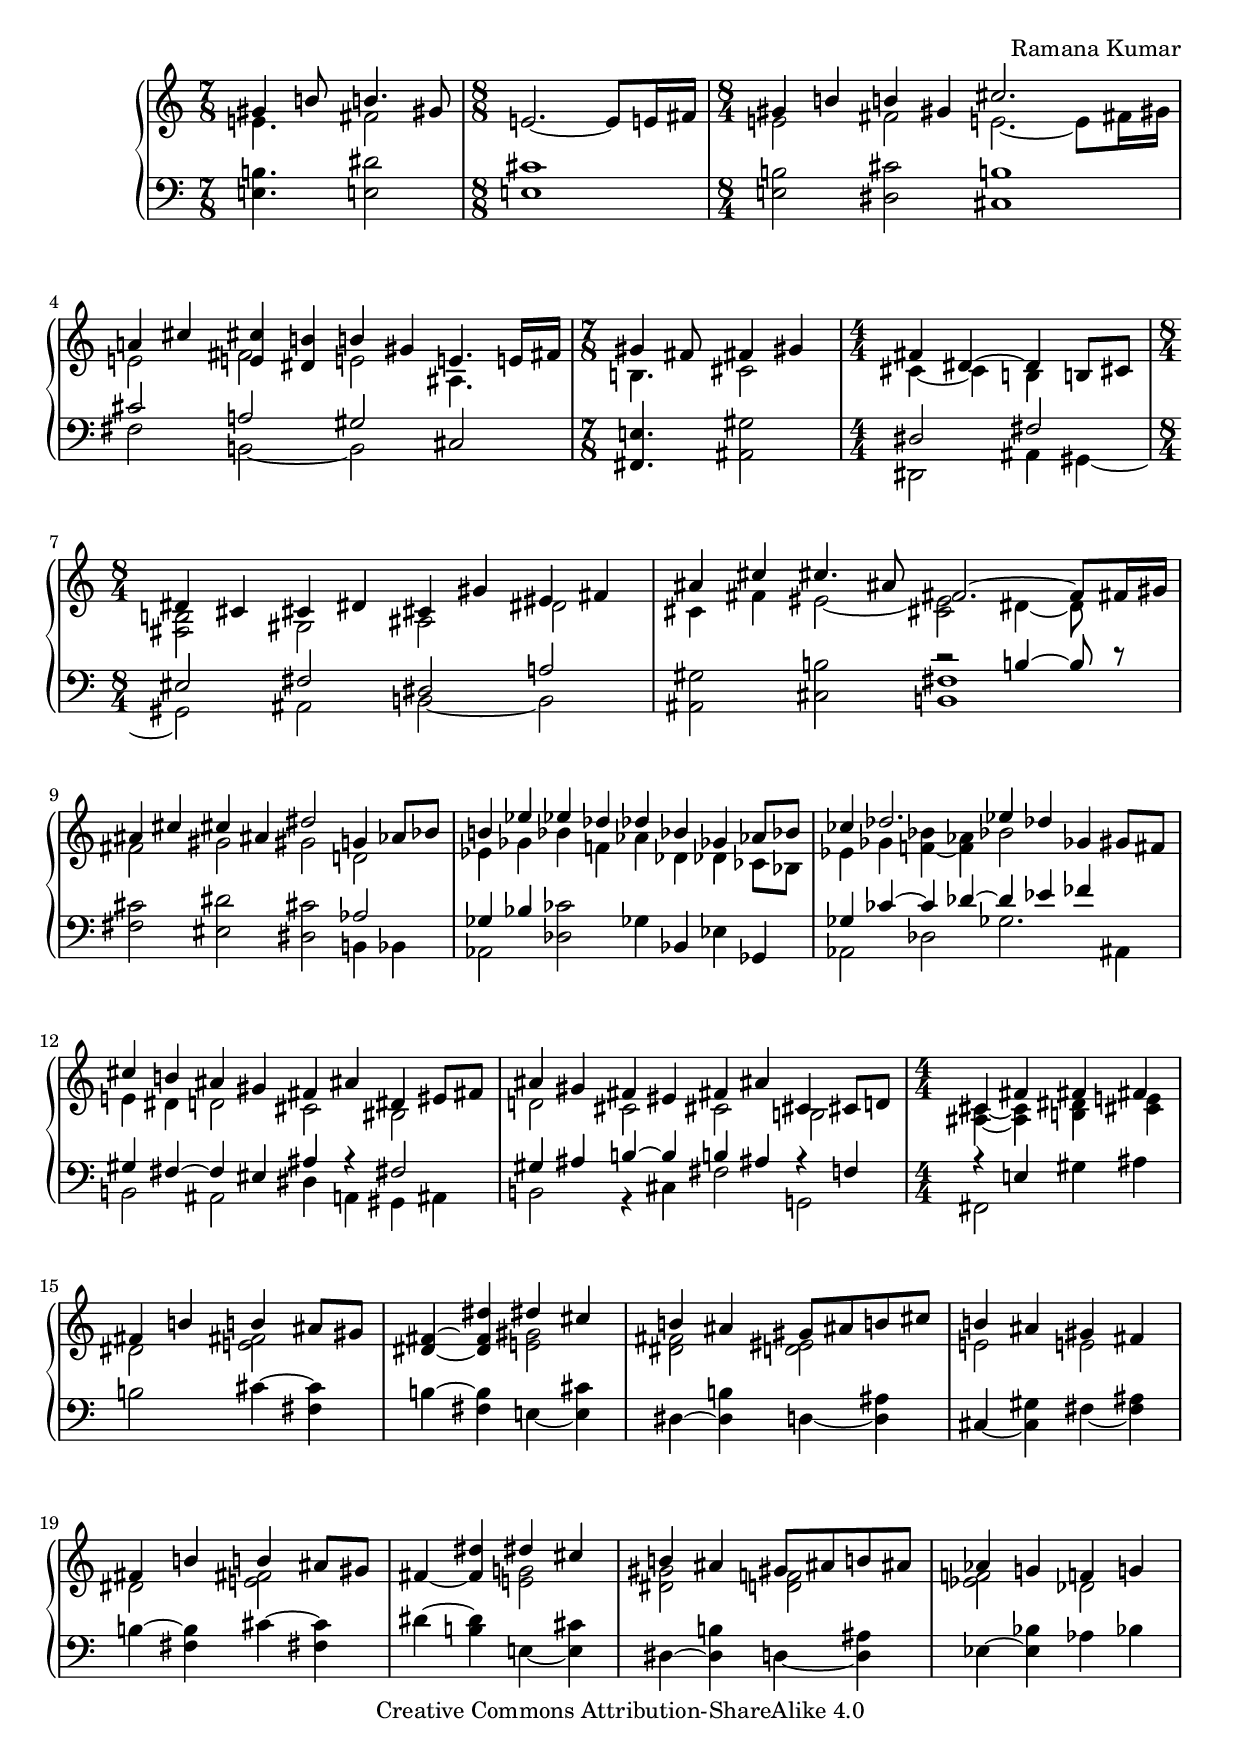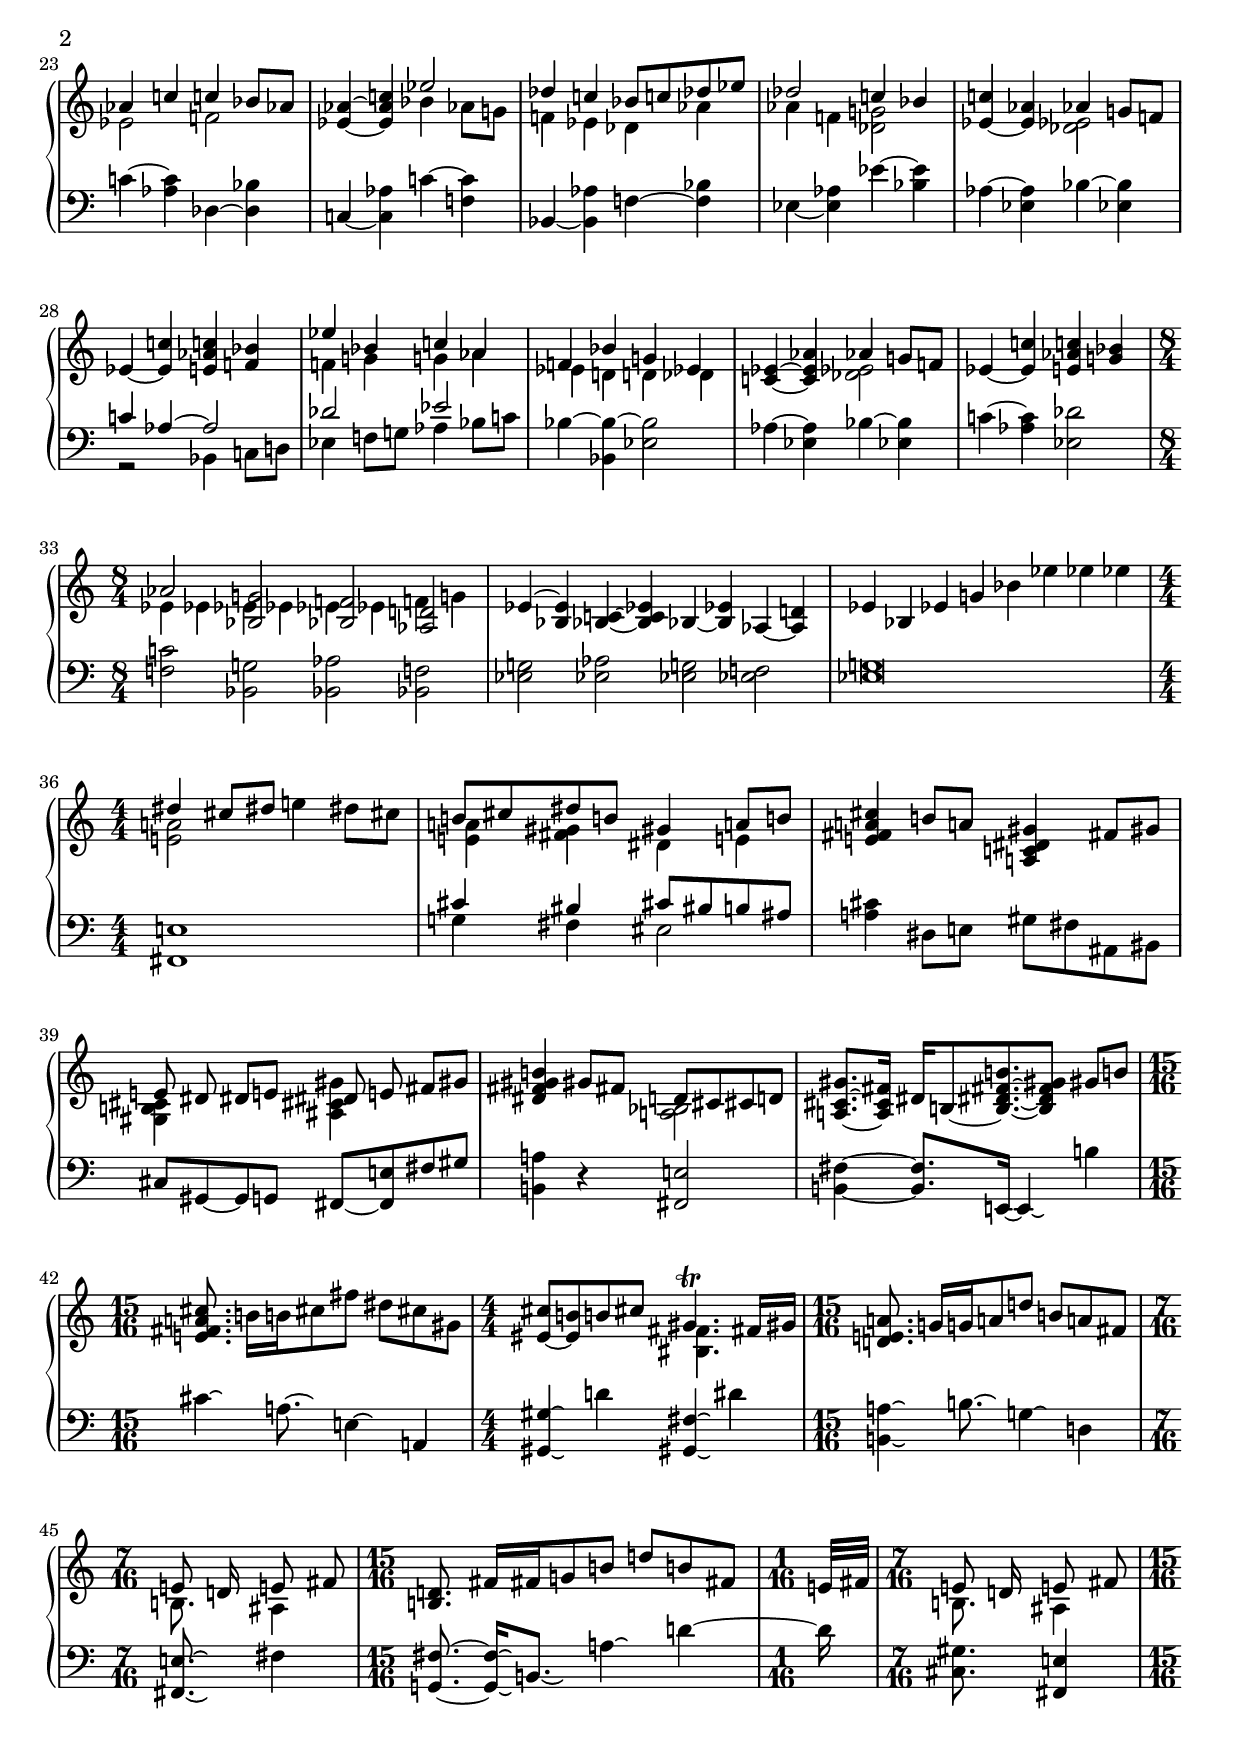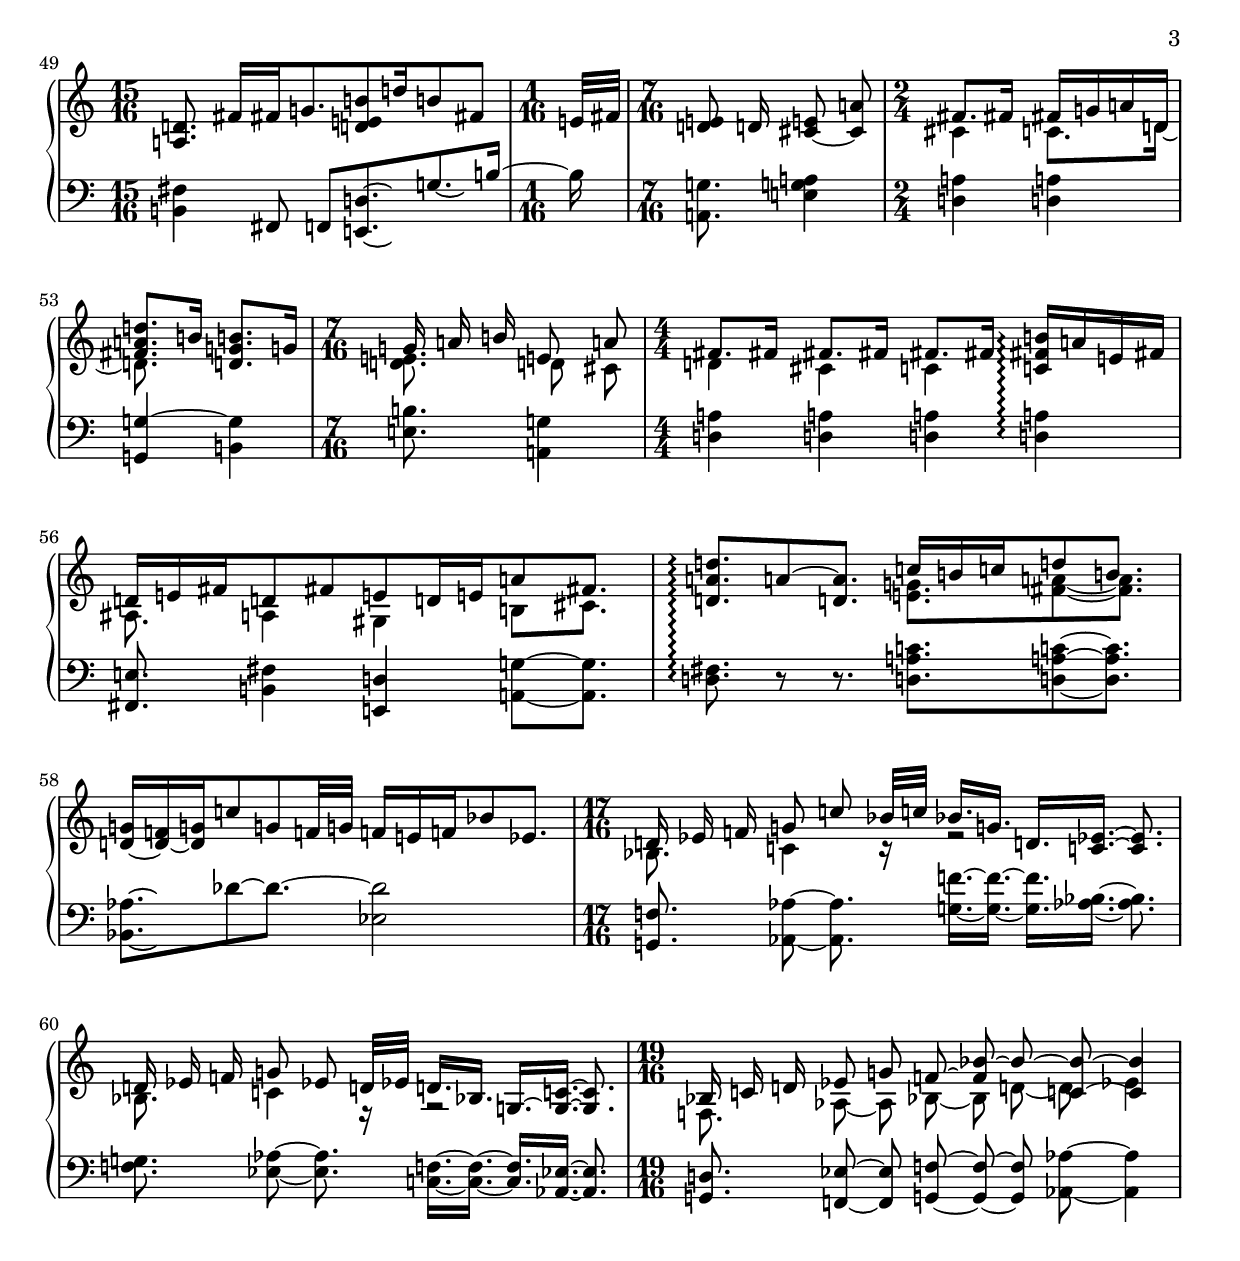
\version "2.18.0"

\header {
% title = "tbd"
  composer = "Ramana Kumar"
  date = "2015"
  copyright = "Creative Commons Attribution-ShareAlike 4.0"
% dedication = "tbd"
}

#(ly:set-option 'point-and-click #f)

\score {
  \new PianoStaff <<
    \new Staff {
      \accidentalStyle PianoStaff.dodecaphonic
      \override PianoStaff.TimeSignature.style = #'numbered
      \set PianoStaff.connectArpeggios = ##t

      \clef treble

      \time 7/8
      << { gis'4 b'8 b'4. gis'8 }
      \\ { e'4. fis'2 } >>
      |

      \time 8/8
      e'2. ~ e'8 e'16 fis'
      |

      \time 8/4
      << { gis'4 b' b' gis' cis''2. s8 }
      \\ { e'2 fis' e'2. ~ e'8 fis'16 gis' } >>
      |

      << { a'4 cis'' < e' cis''> < dis' b'> b' gis' e'4. e'16 fis' }
      \\ { e'2 fis' e' ais4. s8 } >>
      |

      \time 7/8
      << { gis'4 fis'8 fis'4 gis' }
      \\ { b4. cis'2 } >>
      |

      \time 4/4
      << { fis'4 dis'4 ~ dis' b8 cis' }
      \\ { cis'4 ~ cis' b s } >>
      |

      \time 8/4
      << { dis'4 cis' cis' dis' cis' gis' eis' fis' }
      \\ { < fis b>2 gis ais dis' } >>
      |

      << { ais'4 cis'' cis''4. ais'8 fis'2. ~ fis'8 fis'16 gis' }
      \\ { cis'4 fis' eis'2 ~ < cis' eis'> dis'4 ~ dis'8 } >>
      |

      << { ais'4 cis'' cis'' ais' dis''2 g'4 aes'8 bes' }
      \\ { fis'2 gis' gis' d' } >>
      |

      << { b'4 ees'' ees'' des'' des'' bes' ges' aes'8 bes' }
      \\ { ees'4 ges' bes' f' aes' des' des' ces'8 bes } >>
      |

      << { ces''4 des''2. ees''4 des'' ges' gis'8 fis' }
      \\ { ees'4 ges' < f' bes'> ~ < f' aes'> bes'2 s } >>
      |

      << { cis''4 b' ais' gis' fis' ais' dis' eis'8 fis' }
      \\ { e'4 dis' d'2 cis' bis } >>
      |

      << { ais'4 gis' fis' eis' fis' ais' cis' cis'8 d' }
      \\ { d'2 cis' cis' b } >>
      |

      \time 4/4
      << { cis'4 fis' fis' fis' }
      \\ { < ais cis'>4 ~ < ais cis'> < b dis'> < cis' e'> } >>
      |

      << { fis'4 b' b' ais'8 gis' }
      \\ { dis'2 < e' fis'> } >>
      |

      < dis' fis'>4 ~ < dis' fis' dis''> << { dis'' cis'' } \\  < e' gis'>2 >>
      |

      << { b'4 ais' gis'8 ais' b' cis'' }
      \\ { < dis' fis'>2 < d' eis'> } >>
      |

      << { b'4 ais' gis' fis' }
      \\ {e'2 e' } >>
      |

      << { fis'4 b' b' ais'8 gis' }
      \\ { dis'2 < e' fis'> } >>
      |

      fis'4 ~ < fis' dis''> << { dis'' cis'' } \\  < e' g'>2 >>
      |

      << { b'4 ais' gis'8 ais' b' ais' }
      \\ { < dis' gis'>2 < d' f'> } >>
      |

      << { aes'4 g' f' g' }
      \\ { < ees' f'>2 des' } >>
      |

      << { aes'4 c'' c'' bes'8 aes' }
      \\ { ees'2 f' } >>
      |

      < ees' aes'>4 ~ < ees' aes' c''>
      << { ees''2 } \\ { bes'4 aes'8 g' } >>
      |

      << { des''4 c'' bes'8 c'' des'' ees'' }
      \\ { f'4 ees' des' aes' } >>
      |

      << { des''2 c''4 bes' }
      \\ { aes'4 f' < des' g'>2 } >>
      |

      < ees' c''>4 ~ < ees' aes'> << { aes' g'8 f' } \\ < des' ees'>2 >>
      |

      ees'4 ~ < ees' c''> < e' aes' c''> < f' bes'>
      |

      << { ees''4 bes' c'' aes' }
      \\ { f' g' g' aes' } >>
      |

      << { f' bes' g' ees' }
      \\ { ees' d' d' des' } >>
      |

      < c' ees'>4 ~ < c' ees' aes'> << { aes' g'8 f' } \\ < des' ees'>2 >>
      |

      ees'4 ~ < ees' c''> < e' aes' c''> < g' bes'>
      |

      \time 8/4
      << { aes'2 < bes g'> < bes f'> < aes d'> }
      \\ { ees'4 ees' ees' ees' ees' ees' f' g' } >>
      |

      ees'4 ~ < ees' bes> < bes c'> ~ < bes c' ees'>
      bes4 ~ < bes ees'> aes ~ < aes d'>
      |

      ees'4 bes ees' g' bes' ees'' ees'' ees''
      |

      \time 4/4
      << { dis''4 cis''8 dis'' } \\ < e' a'>2 >> e''4 dis''8 cis''
      |

      << { b'8 cis'' dis'' b' gis'4 a'8 b' }
      \\ { < e' a'>4 < fis' gis'> dis' e' } >>
      |

      < e' fis' a' cis''>4 b'8 a' < a c' dis' gis'>4 fis'8 gis'
      |

      << { e'8 dis' } \\ { < gis b cis'>4} >> dis'8 e'
      << { dis'8 e' } \\ { < ais cis' gis'>4 } >> fis'8 gis'
      |

      < dis' fis' gis' b'>4 gis'8 fis'
      << { d'8 cis' cis' d' }
      \\ { < a bes>2 } >>
      |

      < a cis' gis'>8. ~ < a cis' fis'>16 dis' b8 ~
      < b dis' fis' b'>8. ~ < b dis' fis' gis'>8 gis' b'
      |

      \time 15/16
      < e' fis' a' cis''>8. b'16 b' cis''8
      fis'' dis'' cis'' gis'8
      |

      \time 4/4
      < eis' cis''>8 ~ < eis' b'> b' cis''8 << gis'4.\trill \\ < bis fis'>4. >> fis'16 gis'
      |

      \time 15/16
      < d' e' a'>8. g'16 g' a'8
      d'' b' a' fis'
      |

      \time 7/16
      << { e'8 d'16 e'8 fis'}
      \\ { b8. ais4 } >>

      \time 15/16
      < b d'>8. fis'16 fis' g'8

      b'8 d'' b' fis'

      \time 1/16
      e'32 fis'

      \time 7/16
      << { e'8 d'16 e'8 fis' } \\ { b8. ais4 } >>

      \time 15/16
      < a d'>8. fis'16 fis' g'8.
      < d' e' b'>8 d''16 b'8 fis'8

      \time 1/16
      e'32 fis'

      \time 7/16
      < e' d'>8 d'16 < cis' e'>8 ~ < cis' a'>
      \time 2/4
      << { fis'8. fis'16 fis' g' a' d' } \\ { cis'4 c'8. d'16 ~ } >>

      << { < fis' a' d''>8. b'16 } \\ { d'8. s16 } >> < d' g' b'>8. g'16
      \time 7/16
      << { g' a' b' e'8 a'8 }
      \\ { < d' e'>8. d'8 cis'8 } >>
      |

      \time 4/4
      << { fis'8. fis'16 fis'8. fis'16 fis'8. fis'16 }
      \\ { d'4 cis' c' } >>
      < c' fis' b'>16\arpeggio a' e' fis'

      << { d'16 e'  fis' d'8 fis' e' d'16 e' a'8 fis'8. }
      \\ { ais8. a4 gis4 b8 cis'8. } >>
      |

      < d' a' d''>8.\arpeggio a'8 ~ < a' d'>8.
      << { c''16 b' c'' d''8 b'8. }
      \\ { < e' g'>8. < fis' a'>8 ~ < fis' a'>8. } >>

      < d' g'>16 ~ < d' f'> ~ < d' g'> c''8 g'8 f'32 g' f'16 e' f' bes'8 ees'8.

      \time 17/16
      << { d'16 ees' f' g'8 c'' bes'32 c'' bes'16. g' d' < c' ees'> ~ < c' ees'>8. }
      \\ { bes8. c'4 r16 r2 } >>
      |

      << { d'16 ees' f' g'8 ees' d'32 ees' d'16. bes g ~ < g c'> ~ < g c'>8. }
      \\ { bes8. c'4 r16 r2 } >>

      \time 19/16
      << { bes16 c' d' ees'8 g' f' ~ < f' bes'> ~ bes' ~ < c' bes'> ~ < c' bes'>4 }
      \\ { f8. aes8 ~ aes8 bes ~ bes d' ~ d' ees'4 } >>
      |


    }
    \new Staff {
      \clef bass

      < e b>4. < e dis'>2
      |

      < e cis'>1
      |

      < e b>2 < dis cis'> < cis b>1
      |

      << { cis'2 a gis }
      \\ { fis b, ~ b, } >> cis
      |

      < fis, e>4. < ais, gis>2
      |

      << { dis2 fis }
      \\ { dis,2 ais,4 gis, ~ } >>
      |

      << { eis2 fis dis a }
      \\ { gis, ais, b, ~ b, } >>
      |

      < ais, gis>2 < cis b> << { r2 b4 ~ b8 r } \\ < b, fis>1 >>
      |

      < fis cis'>2 < eis dis'> < dis cis'> << aes2 \\ { b,4 bes, } >>
      |

      << { ges4 bes } \\ aes,2 >> < des ces'>2 ges4 bes, ees ges,
      |

      << { ges4 ces' ~ ces' des' ~ des' ees' fes' s }
      \\ { aes,2 des ges2. ais,4 } >>
      |

      << { gis4 fis ~ fis eis ais r fis2 }
      \\ { b,2 ais, dis4 a, gis, ais, } >>
      |

      << { gis4 ais b ~ b b ais r f }
      \\ { b,2 r4 cis fis2 g, } >>
      |

      << { r4 e } \\ { fis,2 } >> gis4 ais
      |

      b2 cis'4 ~ < cis' fis>
      |

      b4 ~ < fis b > e ~ < e cis'>
      |

      dis4 ~ < dis b> d ~ < d ais>
      |

      cis ~ < cis gis> fis ~ < fis ais>
      |

      b4 ~ < fis b> cis' ~ < cis' fis>
      |

      dis'4 ~ < b dis'> e ~ < e cis'>
      |

      dis4 ~ < dis b> d ~ < d ais>
      |

      ees4 ~ < ees bes> aes bes
      |

      c'4 ~ < c' aes> des ~ < des bes>
      |

      c4 ~ < c aes> c' ~ < c' f>
      |

      bes, ~ < bes, aes> f ~ < f bes>
      |

      ees4 ~ < ees aes> ees' ~ < ees' bes>
      |

      aes4 ~ < aes ees> bes ~ < bes ees>
      |

      << { c'4 aes ~ aes2 }
      \\ { r2 bes,4 c8 d } >>
      |

      << { des'2 ees' }
      \\ { ees4 f8 g aes4 bes8 c' } >>
      |

      bes4 ~ < bes, bes> ~ < bes ees>2
      |

      aes4 ~ < aes ees> bes ~ < bes ees>
      |

      c'4 ~ < c' aes> < ees des'>2
      |

      < f c'>2 < bes, g> < bes, aes>2 < bes, f>
      |

      < ees g>2 < ees aes> < ees g>2 < ees f>
      |

      < ees g>\breve
      |

      < fis, e>1
      |

      << { cis'4 bis cis'8 bis b ais }
      \\ { g4 fis eis2 } >>
      |

      < a cis'>4 dis8 e gis8 fis ais,8 bis,
      |

      cis8 gis, ~ gis, g, fis, ~ < fis, e> fis gis
      |

      < b, a>4 r < fis, e>2
      |

      < b, fis>4 ~ < b, fis>8. e,16 ~ e,4\laissezVibrer b
      |

      cis'4\laissezVibrer a8.\laissezVibrer e4\laissezVibrer a,
      |

      < gis, gis>4\laissezVibrer d' < gis, fis>4\laissezVibrer dis'
      |

      < b, a>4\laissezVibrer b8.\laissezVibrer g4\laissezVibrer d
      |

      < fis, e>8.\laissezVibrer fis4 < g, fis>8. ~ < g, fis>16\laissezVibrer b,8.\laissezVibrer

      a4\laissezVibrer d'4 ~ d'16 < cis gis>8. < fis, e>4

      < b, fis>4 fis,8 f,8
      < e, d>8.\laissezVibrer g\laissezVibrer b16 ~ b16 < a, g>8. < e g a>4 < d a> < d a>

      < g, g>4 ~ < b, g> < e b>8. < a, g>4
      |

      < d a>4 < d a>  < d a> < d a>\arpeggio
      |

      < fis, e>8. < b, fis>4 < e, d> < a, g>8 ~ < a, g>8.
      |

      < d fis>8.\arpeggio r8 r8. < d a c'>8. < d a c'>8 ~ < d a c'>8.
      |

      < bes, aes>8.\laissezVibrer des'8 ~ des'8. ~ < ees des'>2

      < g, f>8. < aes, aes>8 ~ < aes, aes>8. < g f'>16. ~ < g f'> ~ < g f'> < aes bes> ~ < aes bes>8.
      |

      < f g>8. < ees aes>8 ~ < ees aes>8. < c f>16. ~ < c f> ~ < c f> < aes, ees> ~ < aes, ees>8.
      |

      < g, d>8. < f, ees>8 ~ < f, ees>8 < g, f> ~ < g, f> ~ < g, f> < aes, aes> ~ < aes, aes>4
      |

    }
  >>
}
